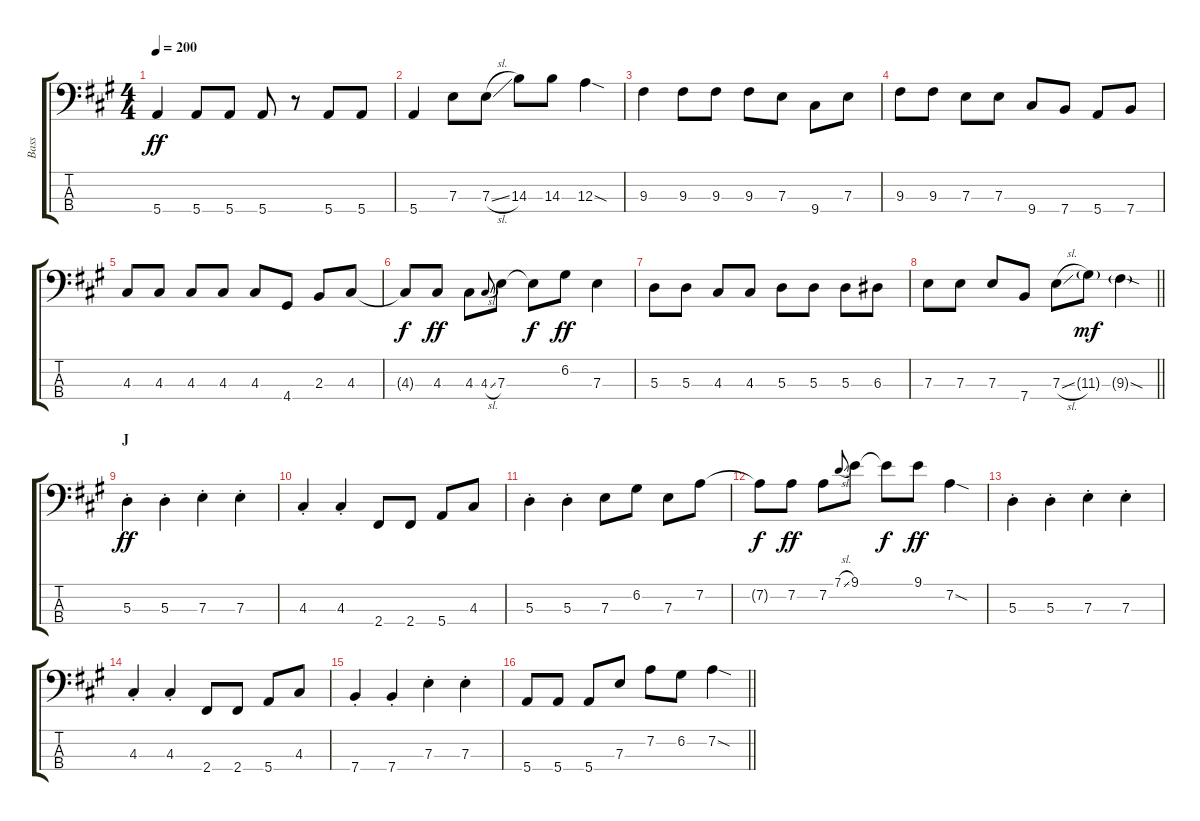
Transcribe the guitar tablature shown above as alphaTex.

\track ("Bass" "Bass") {instrument electricbasspick}
\staff {score tabs}
\tuning (G2 D2 A1 E1) {hide}
\ts (4 4)
\tempo 200
\clef f4
\ks a
5.4.4{dy ff} 5.4.8 5.4.8 5.4.8 r.8 5.4.8 5.4.8 |
5.4.4 7.3.8 7.3{sl}.8 14.3.8 14.3.8 12.3{sod}.4 |
9.3.4 9.3.8 9.3.8 9.3.8 7.3.8 9.4.8 7.3.8 |
9.3.8 9.3.8 7.3.8 7.3.8 9.4.8 7.4.8 5.4.8 7.4.8 |
4.3.8 4.3.8 4.3.8 4.3.8 4.3.8 4.4.8 2.3.8 4.3.8 |
4.3{t}.8{dy f} 4.3.8{dy ff} 4.3.8 4.3{sl}.8{gr onbeat} 7.3.8 7.3{t}.8{dy f} 6.2.8{dy ff} 7.3.4 |
5.3.8 5.3.8 4.3.8 4.3.8 5.3.8 5.3.8 5.3.8 6.3.8 |
\barLineRight lightlight
7.3.8 7.3.8 7.3.8 7.4.8 7.3{sl}.8 11.3{g}.8{dy mf} 9.3{sod g}.4 |
\section ("" "J")
5.3{st}.4{dy ff} 5.3{st}.4 7.3{st}.4 7.3{st}.4 |
4.3{st}.4 4.3{st}.4 2.4.8 2.4.8 5.4.8 4.3.8 |
5.3{st}.4 5.3{st}.4 7.3.8 6.2.8 7.3.8 7.2.8 |
7.2{t}.8{dy f} 7.2.8{dy ff} 7.2.8 7.1{sl}.8{gr onbeat} 9.1.8 9.1{t}.8{dy f} 9.1.8{dy ff} 7.2{sod}.4 |
5.3{st}.4 5.3{st}.4 7.3{st}.4 7.3{st}.4 |
4.3{st}.4 4.3{st}.4 2.4.8 2.4.8 5.4.8 4.3.8 |
7.4{st}.4 7.4{st}.4 7.3{st}.4 7.3{st}.4 |
\barLineRight lightlight
5.4.8 5.4.8 5.4.8 7.3.8 7.2.8 6.2.8 7.2{sod}.4
